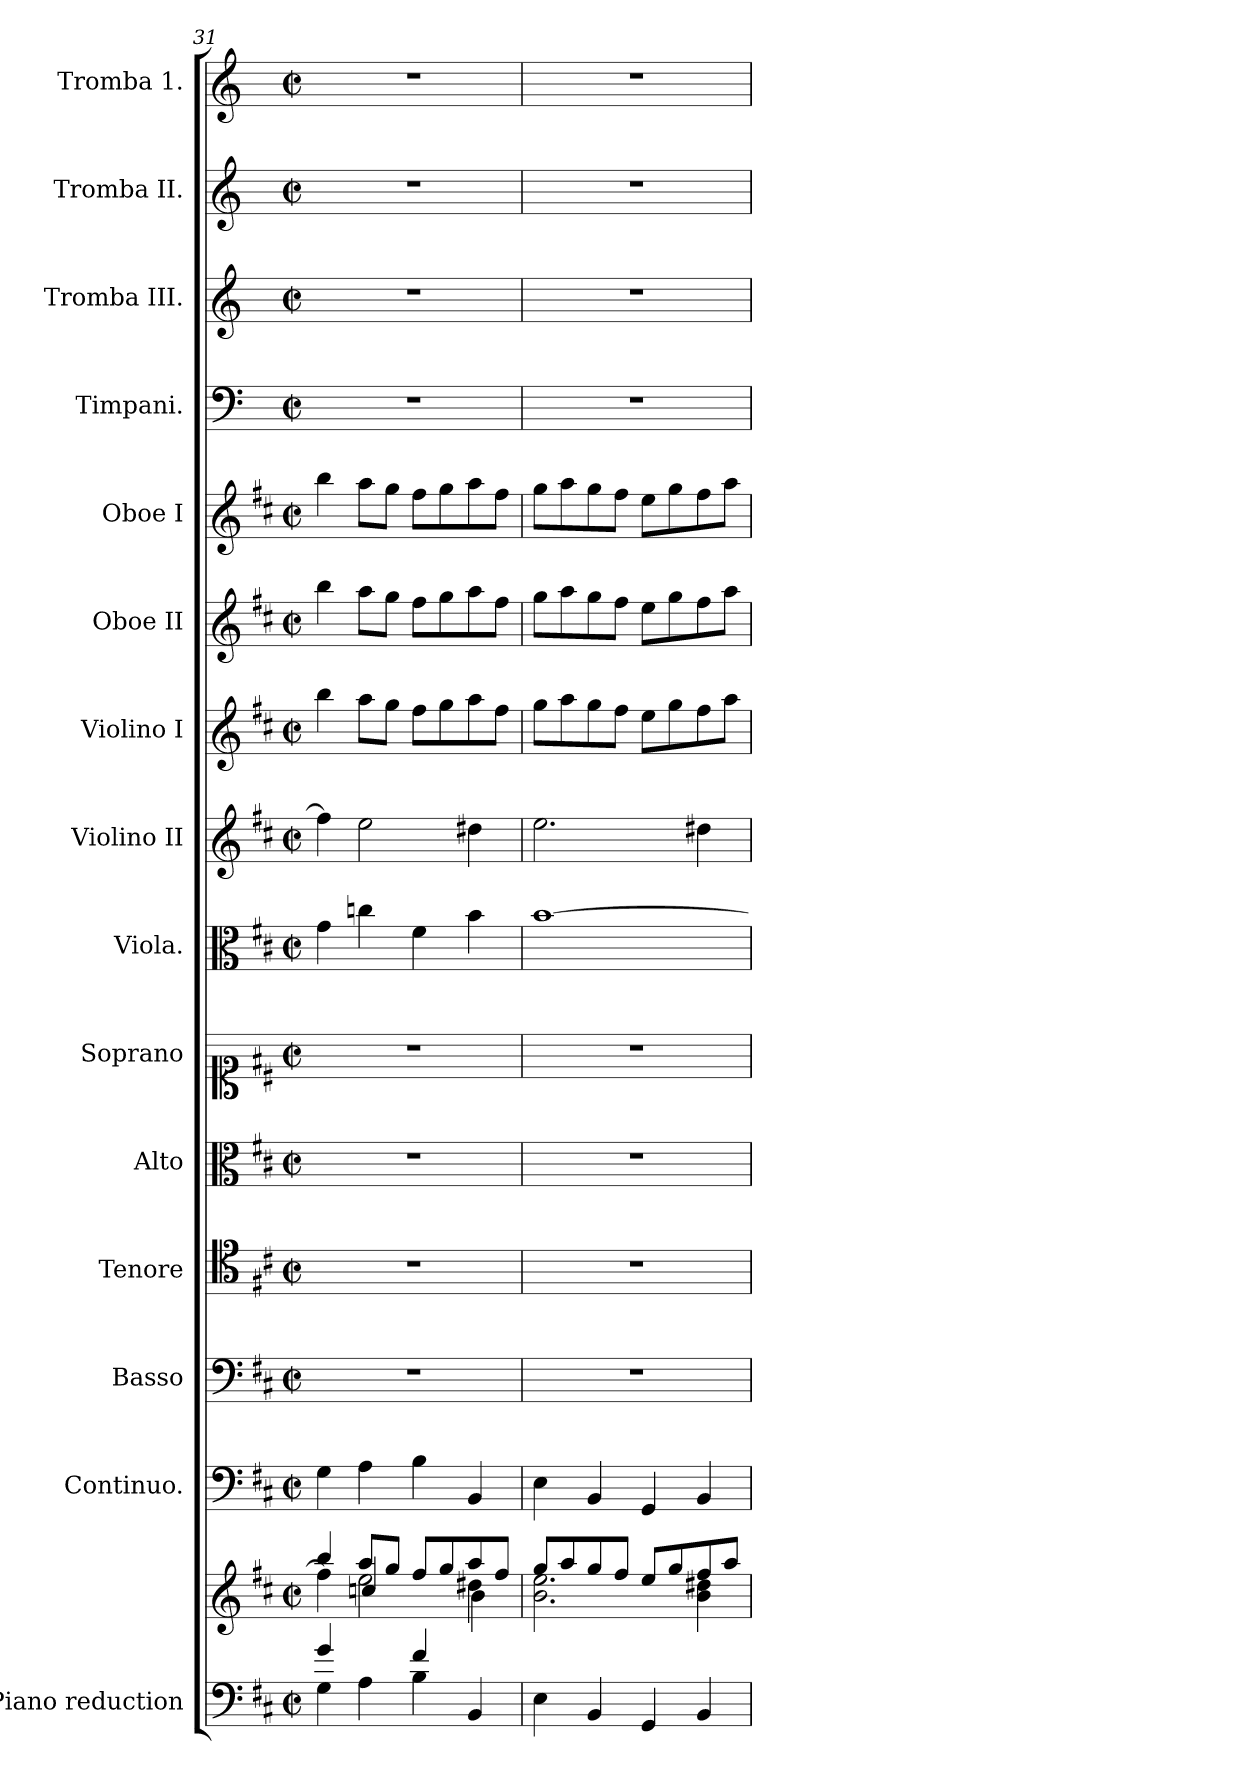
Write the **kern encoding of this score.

**kern	**kern	**kern	**kern	**kern	**kern	**kern	**kern	**kern	**kern	**kern	**kern	**kern	**kern	**kern	**kern
*part15	*part15	*part14	*part13	*part12	*part11	*part10	*part9	*part8	*part7	*part6	*part5	*part4	*part3	*part2	*part1
*staff16	*staff15	*staff14	*staff13	*staff12	*staff11	*staff10	*staff9	*staff8	*staff7	*staff6	*staff5	*staff4	*staff3	*staff2	*staff1
*I"Piano reduction	*	*I"Continuo.	*I"Basso	*I"Tenore	*I"Alto	*I"Soprano	*I"Viola.	*I"Violino II	*I"Violino I	*I"Oboe II	*I"Oboe I	*I"Timpani.	*I"Tromba III.	*I"Tromba II.	*I"Tromba 1.
*I'Pno	*	*	*	*	*	*	*I'Vla	*	*I'Vln	*I'Ob	*I'Ob	*I'Timp	*	*	*
*clefF4	*clefG2	*clefF4	*clefF4	*clefC4	*clefC3	*clefC1	*clefC3	*clefG2	*clefG2	*clefG2	*clefG2	*clefF4	*clefG2	*clefG2	*clefG2
*	*	*	*	*	*	*	*	*	*	*	*	*ITrd-1c-2	*ITrd-1c-2	*ITrd-1c-2	*ITrd-1c-2
*k[f#c#]	*k[f#c#]	*k[f#c#]	*k[f#c#]	*k[f#c#]	*k[f#c#]	*k[f#c#]	*k[f#c#]	*k[f#c#]	*k[f#c#]	*k[f#c#]	*k[f#c#]	*k[f#c#]	*k[f#c#]	*k[f#c#]	*k[f#c#]
*M2/2	*M2/2	*M2/2	*M2/2	*M2/2	*M2/2	*M2/2	*M2/2	*M2/2	*M2/2	*M2/2	*M2/2	*M2/2	*M2/2	*M2/2	*M2/2
*met(c|)	*met(c|)	*met(c|)	*met(c|)	*met(c|)	*met(c|)	*met(c|)	*met(c|)	*met(c|)	*met(c|)	*met(c|)	*met(c|)	*met(c|)	*met(c|)	*met(c|)	*met(c|)
=31	=31	=31	=31	=31	=31	=31	=31	=31	=31	=31	=31	=31	=31	=31	=31
*^	*^	*	*	*	*	*	*	*	*	*	*	*	*	*	*
*	*	*	*^	*	*	*	*	*	*	*	*	*	*	*	*	*	*
4g/	4G\	4bb/	4ff#\]	4ryy	4G\	1r	1r	1r	1r	4g\	4ff#\]	4bb\	4bb\	4bb\	1r	1r	1r	1r
4ryy	4A\	8aa/L	2ee\	4ccn/	4A\	.	.	.	.	4ccn\	2ee\	8aa\L	8aa\L	8aa\L	.	.	.	.
.	.	8gg/J	.	.	.	.	.	.	.	.	.	8gg\J	8gg\J	8gg\J	.	.	.	.
4f#/	4B\	8ff#/L	.	4ryy	4B\	.	.	.	.	4f#\	.	8ff#\L	8ff#\L	8ff#\L	.	.	.	.
.	.	8gg/	.	.	.	.	.	.	.	.	.	8gg\	8gg\	8gg\	.	.	.	.
4ryy	4BB/	8aa/	4dd#X\	4b\	4BB/	.	.	.	.	4b\	4dd#X\	8aa\	8aa\	8aa\	.	.	.	.
.	.	8ff#/J	.	.	.	.	.	.	.	.	.	8ff#\J	8ff#\J	8ff#\J	.	.	.	.
*v	*v	*	*	*	*	*	*	*	*	*	*	*	*	*	*	*	*	*
*	*	*v	*v	*	*	*	*	*	*	*	*	*	*	*	*	*	*
=32	=32	=32	=32	=32	=32	=32	=32	=32	=32	=32	=32	=32	=32	=32	=32	=32
4E\	8gg/L	2.b\ 2.ee\	4E\	1r	1r	1r	1r	[1b	2.ee\	8gg\L	8gg\L	8gg\L	1r	1r	1r	1r
.	8aa/	.	.	.	.	.	.	.	.	8aa\	8aa\	8aa\	.	.	.	.
4BB/	8gg/	.	4BB/	.	.	.	.	.	.	8gg\	8gg\	8gg\	.	.	.	.
.	8ff#/J	.	.	.	.	.	.	.	.	8ff#\J	8ff#\J	8ff#\J	.	.	.	.
4GG/	8ee/L	.	4GG/	.	.	.	.	.	.	8ee\L	8ee\L	8ee\L	.	.	.	.
.	8gg/	.	.	.	.	.	.	.	.	8gg\	8gg\	8gg\	.	.	.	.
4BB/	8ff#/	4b\ 4dd#X\	4BB/	.	.	.	.	.	4dd#X\	8ff#\	8ff#\	8ff#\	.	.	.	.
.	8aa/J	.	.	.	.	.	.	.	.	8aa\J	8aa\J	8aa\J	.	.	.	.
*	*v	*v	*	*	*	*	*	*	*	*	*	*	*	*	*	*
=	=	=	=	=	=	=	=	=	=	=	=	=	=	=	=
*-	*-	*-	*-	*-	*-	*-	*-	*-	*-	*-	*-	*-	*-	*-	*-
